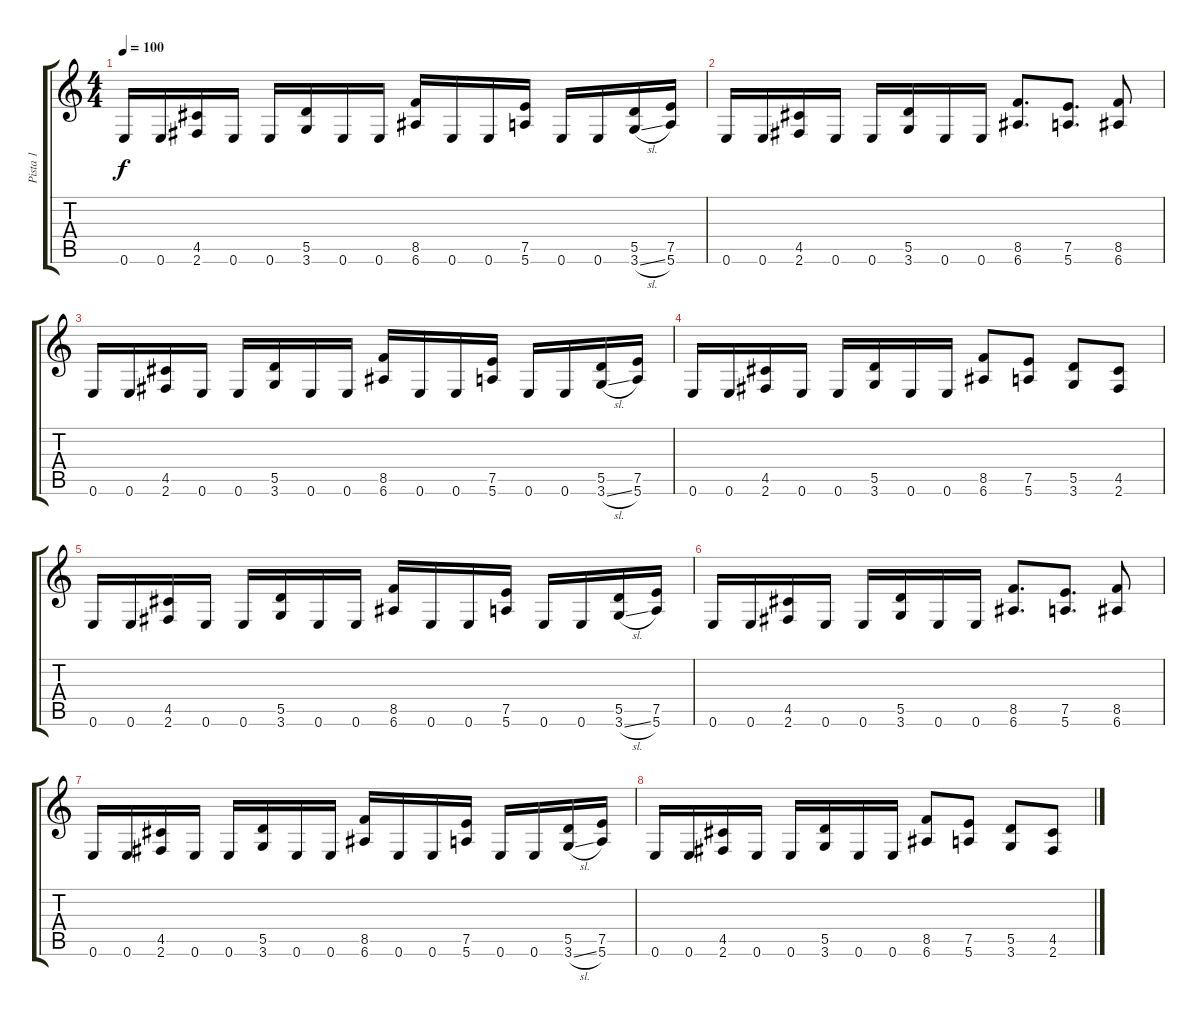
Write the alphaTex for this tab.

\track ("Pista 1" "Pista 1") {instrument distortionguitar}
\staff {score tabs}
\tuning (E4 B3 G3 D3 A2 E2) {hide}
\ts (4 4)
\tempo 100
\clef g2
\ks c
0.6.16{dy f} 0.6.16 (4.5 2.6).16 0.6.16 0.6.16 (5.5 3.6).16 0.6.16 0.6.16 (8.5 6.6).16 0.6.16 0.6.16 (7.5 5.6).16 0.6.16 0.6.16 (5.5 3.6{sl}).16 (7.5 5.6).16 |
0.6.16 0.6.16 (4.5 2.6).16 0.6.16 0.6.16 (5.5 3.6).16 0.6.16 0.6.16 (8.5 6.6).8{d} (7.5 5.6).8{d} (8.5 6.6).8 |
0.6.16 0.6.16 (4.5 2.6).16 0.6.16 0.6.16 (5.5 3.6).16 0.6.16 0.6.16 (8.5 6.6).16 0.6.16 0.6.16 (7.5 5.6).16 0.6.16 0.6.16 (5.5 3.6{sl}).16 (7.5 5.6).16 |
0.6.16 0.6.16 (4.5 2.6).16 0.6.16 0.6.16 (5.5 3.6).16 0.6.16 0.6.16 (8.5 6.6).8 (7.5 5.6).8 (5.5 3.6).8 (4.5 2.6).8 |
0.6.16 0.6.16 (4.5 2.6).16 0.6.16 0.6.16 (5.5 3.6).16 0.6.16 0.6.16 (8.5 6.6).16 0.6.16 0.6.16 (7.5 5.6).16 0.6.16 0.6.16 (5.5 3.6{sl}).16 (7.5 5.6).16 |
0.6.16 0.6.16 (4.5 2.6).16 0.6.16 0.6.16 (5.5 3.6).16 0.6.16 0.6.16 (8.5 6.6).8{d} (7.5 5.6).8{d} (8.5 6.6).8 |
0.6.16 0.6.16 (4.5 2.6).16 0.6.16 0.6.16 (5.5 3.6).16 0.6.16 0.6.16 (8.5 6.6).16 0.6.16 0.6.16 (7.5 5.6).16 0.6.16 0.6.16 (5.5 3.6{sl}).16 (7.5 5.6).16 |
0.6.16 0.6.16 (4.5 2.6).16 0.6.16 0.6.16 (5.5 3.6).16 0.6.16 0.6.16 (8.5 6.6).8 (7.5 5.6).8 (5.5 3.6).8 (4.5 2.6).8
